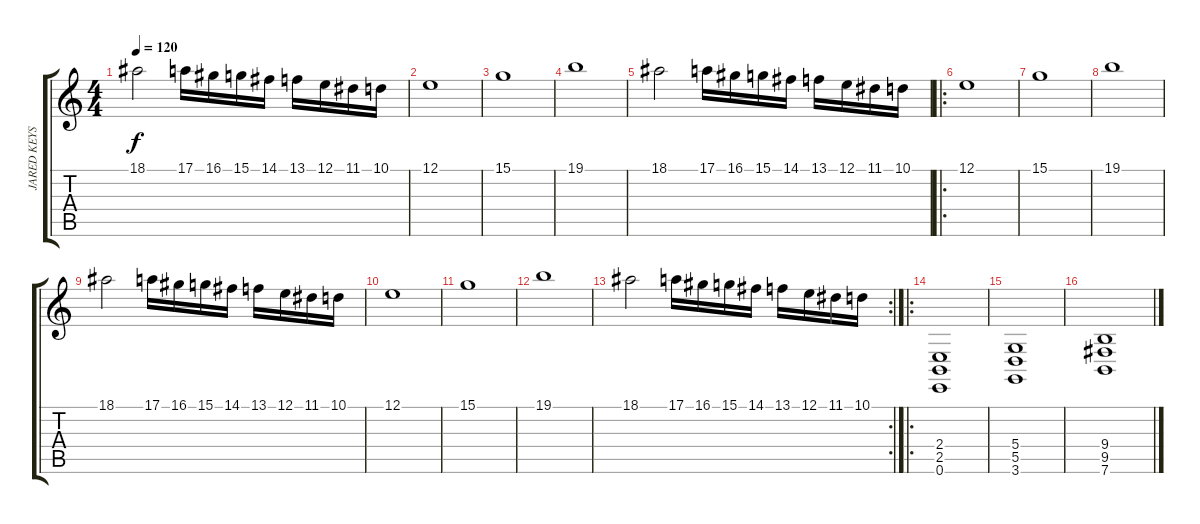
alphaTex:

\track ("JARED KEYS" "JARED KEYS") {instrument fx6goblins}
\staff {score tabs}
\tuning (E4 B3 G3 D3 A2 E2) {hide}
\ts (4 4)
\tempo 120
\clef g2
\ks c
18.1.2{dy f} 17.1.16{instrument pad5bowed} 16.1.16 15.1.16 14.1.16 13.1.16 12.1.16 11.1.16 10.1.16 |
12.1.1{instrument fx6goblins} |
15.1.1 |
19.1.1 |
18.1.2 17.1.16{instrument pad5bowed} 16.1.16 15.1.16 14.1.16 13.1.16 12.1.16 11.1.16 10.1.16 |
\ro
12.1.1{volume 16 balance 0 instrument fx6goblins} |
15.1.1 |
19.1.1 |
18.1.2 17.1.16{instrument pad5bowed} 16.1.16 15.1.16 14.1.16 13.1.16 12.1.16 11.1.16 10.1.16 |
12.1.1{instrument fx6goblins} |
15.1.1 |
19.1.1 |
\rc 2
18.1.2 17.1.16{instrument pad5bowed} 16.1.16 15.1.16 14.1.16 13.1.16 12.1.16 11.1.16 10.1.16 |
\ro
(2.4 2.5 0.6).1{instrument choiraahs} |
(5.4 5.5 3.6).1 |
(9.4 9.5 7.6).1
